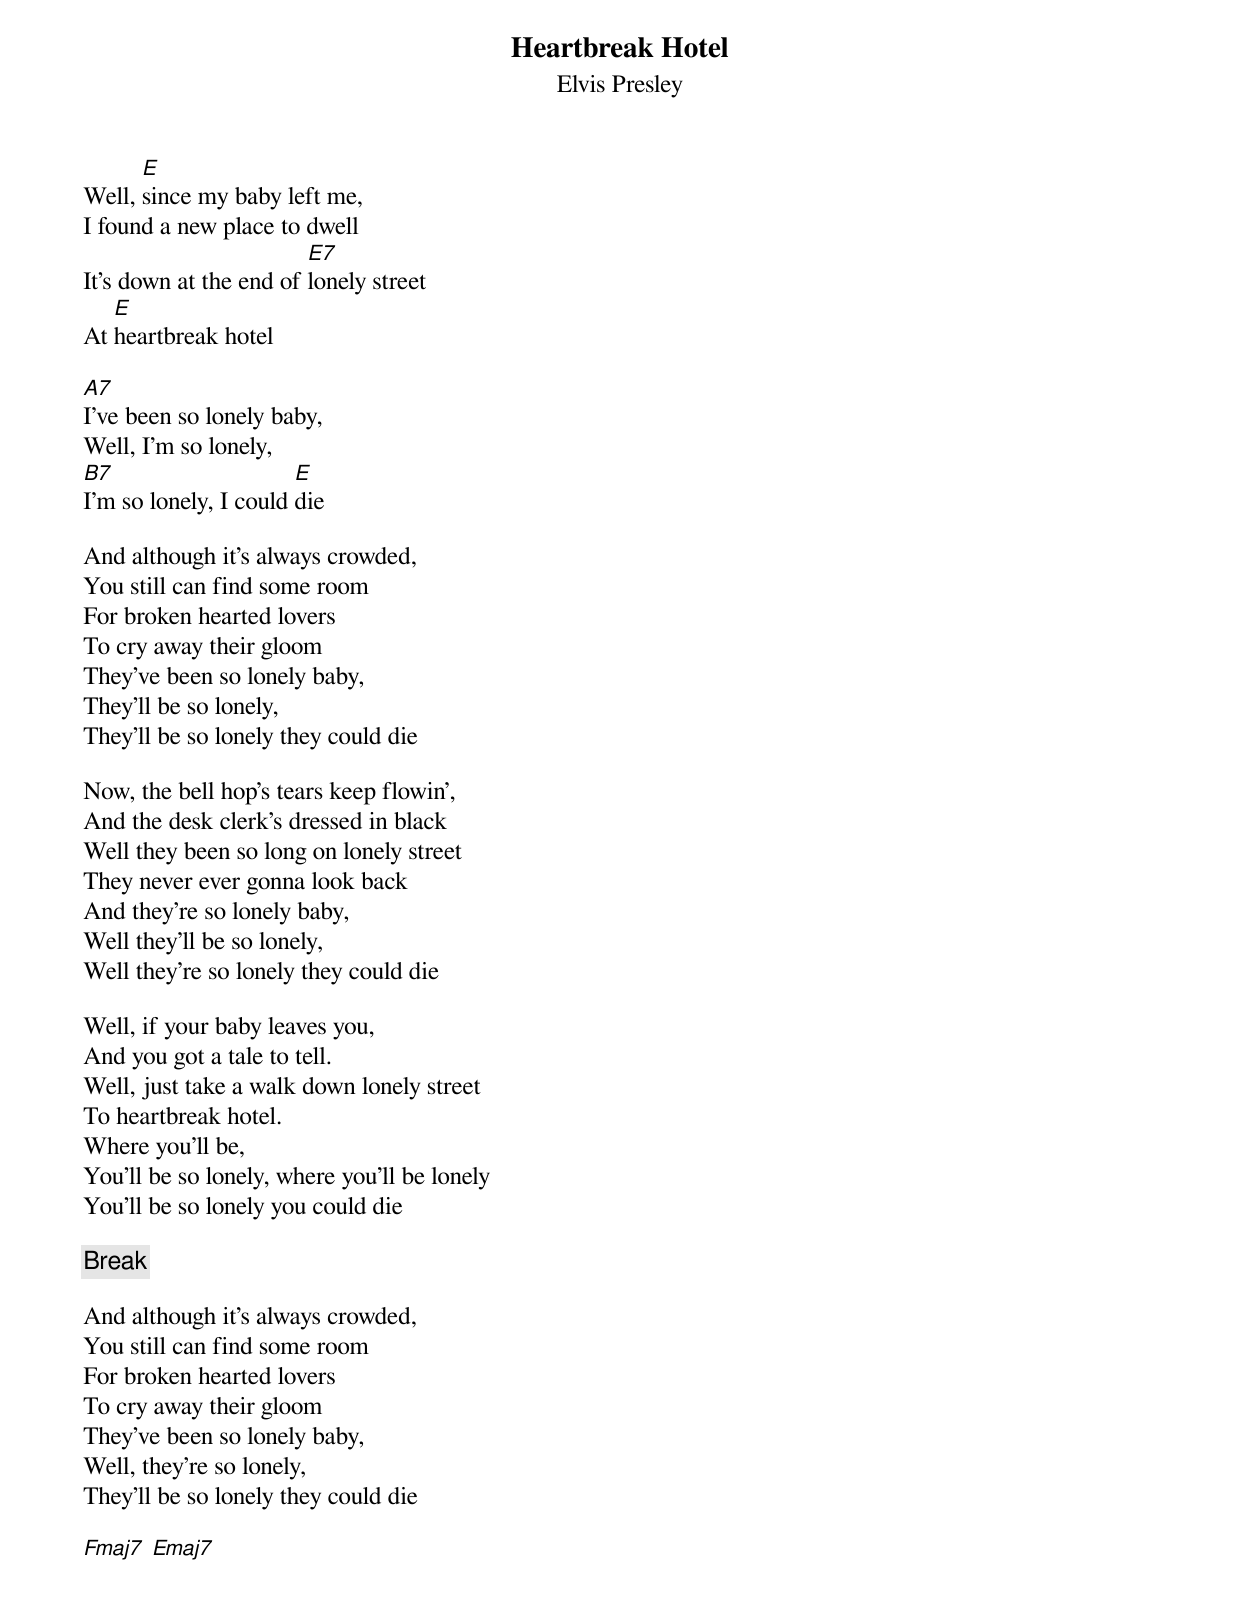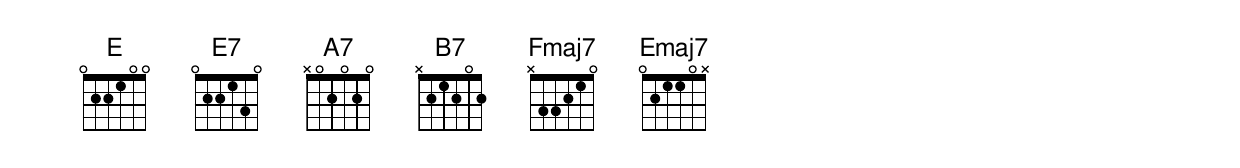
{title:Heartbreak Hotel}
{subtitle:Elvis Presley}
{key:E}
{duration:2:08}
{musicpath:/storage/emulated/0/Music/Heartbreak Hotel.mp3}

Well, [E]since my baby left me,
I found a new place to dwell
It's down at the end of [E7]lonely street
At [E]heartbreak hotel

[A7]I've been so lonely baby,
Well, I'm so lonely,
[B7]I'm so lonely, I could [E]die

And although it's always crowded,
You still can find some room
For broken hearted lovers
To cry away their gloom
They've been so lonely baby,
They'll be so lonely,
They'll be so lonely they could die

Now, the bell hop's tears keep flowin',
And the desk clerk's dressed in black
Well they been so long on lonely street
They never ever gonna look back
And they're so lonely baby,
Well they'll be so lonely,
Well they're so lonely they could die

Well, if your baby leaves you,
And you got a tale to tell.
Well, just take a walk down lonely street
To heartbreak hotel.
Where you'll be,
You'll be so lonely, where you'll be lonely
You'll be so lonely you could die

{c:Break}

And although it's always crowded,
You still can find some room
For broken hearted lovers
To cry away their gloom
They've been so lonely baby,
Well, they're so lonely,
They'll be so lonely they could die

[Fmaj7] [Emaj7]
